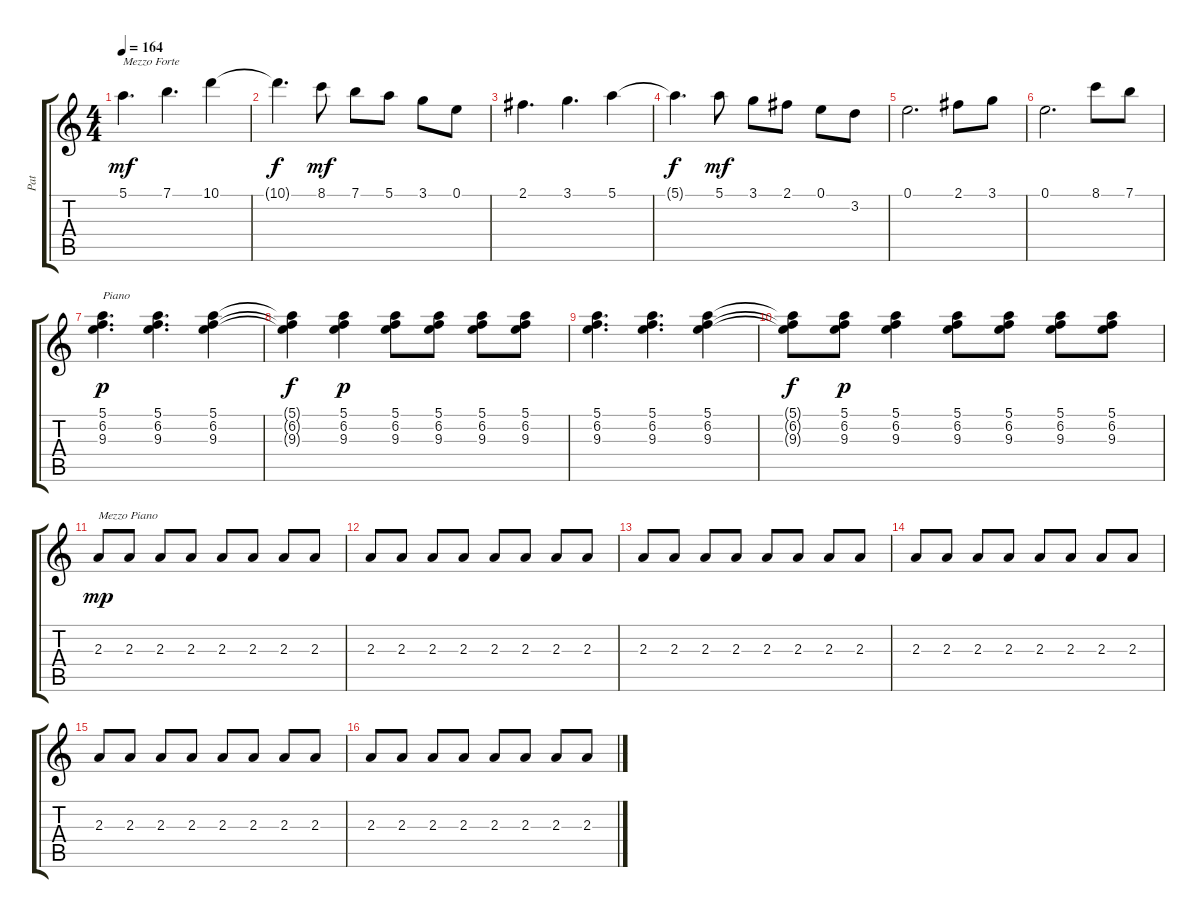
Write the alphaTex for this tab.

\track ("Pat" "Pat") {instrument acousticguitarsteel}
\staff {score tabs}
\tuning (E4 B3 G3 D3 A2 E2) {hide}
\ts (4 4)
\tempo 164
\clef g2
\ks c
5.1.4{d txt "Mezzo Forte" dy mf} 7.1.4{d} 10.1.4 |
10.1{t}.4{d dy f} 8.1.8{dy mf} 7.1.8 5.1.8 3.1.8 0.1.8 |
2.1.4{d} 3.1.4{d} 5.1.4 |
5.1{t}.4{d dy f} 5.1.8{dy mf} 3.1.8 2.1.8 0.1.8 3.2.8 |
0.1.2{d} 2.1.8 3.1.8 |
0.1.2{d} 8.1.8 7.1.8 |
(5.1 6.2 9.3).4{d txt "Piano" dy p} (5.1 6.2 9.3).4{d} (5.1 6.2 9.3).4 |
(5.1{t} 6.2{t} 9.3{t}).4{dy f} (5.1 6.2 9.3).4{dy p} (5.1 6.2 9.3).8 (5.1 6.2 9.3).8 (5.1 6.2 9.3).8 (5.1 6.2 9.3).8 |
(5.1 6.2 9.3).4{d} (5.1 6.2 9.3).4{d} (5.1 6.2 9.3).4 |
(5.1{t} 6.2{t} 9.3{t}).8{dy f} (5.1 6.2 9.3).8{dy p} (5.1 6.2 9.3).4 (5.1 6.2 9.3).8 (5.1 6.2 9.3).8 (5.1 6.2 9.3).8 (5.1 6.2 9.3).8 |
2.3.8{txt "Mezzo Piano" dy mp} 2.3.8 2.3.8 2.3.8 2.3.8 2.3.8 2.3.8 2.3.8 |
2.3.8 2.3.8 2.3.8 2.3.8 2.3.8 2.3.8 2.3.8 2.3.8 |
2.3.8 2.3.8 2.3.8 2.3.8 2.3.8 2.3.8 2.3.8 2.3.8 |
2.3.8 2.3.8 2.3.8 2.3.8 2.3.8 2.3.8 2.3.8 2.3.8 |
2.3.8 2.3.8 2.3.8 2.3.8 2.3.8 2.3.8 2.3.8 2.3.8 |
2.3.8 2.3.8 2.3.8 2.3.8 2.3.8 2.3.8 2.3.8 2.3.8
